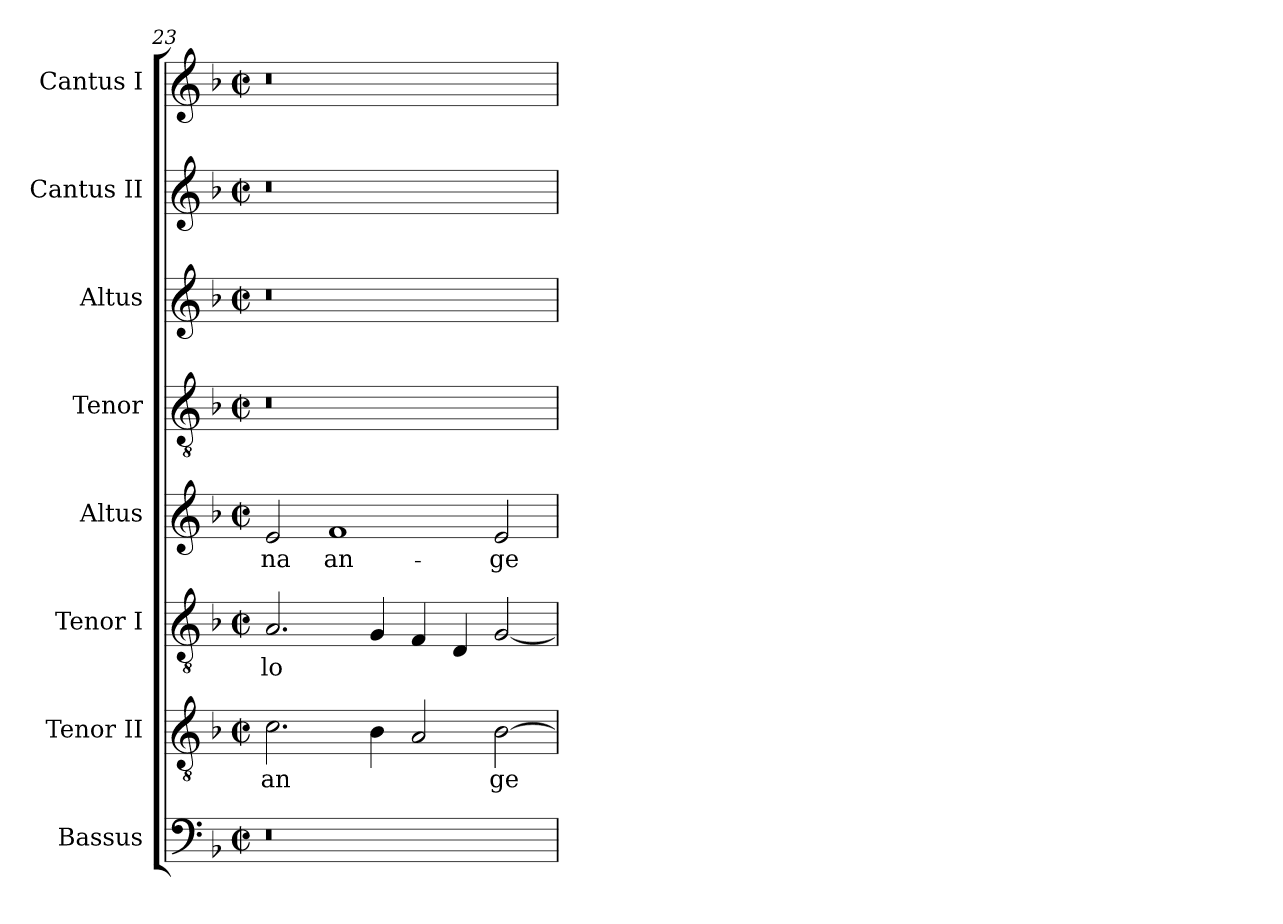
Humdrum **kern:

**kern	**kern	**text	**kern	**text	**kern	**text	**kern	**kern	**kern	**kern
*part8	*part7	*part7	*part6	*part6	*part5	*part5	*part4	*part3	*part2	*part1
*staff8	*staff7	*staff7	*staff6	*staff6	*staff5	*staff5	*staff4	*staff3	*staff2	*staff1
*I"Bassus	*I"Tenor II	*	*I"Tenor I	*	*I"Altus	*	*I"Tenor	*I"Altus	*I"Cantus II	*I"Cantus I
*clefF4	*clefGv2	*	*clefGv2	*	*clefG2	*	*clefGv2	*clefG2	*clefG2	*clefG2
*k[b-]	*k[b-]	*	*k[b-]	*	*k[b-]	*	*k[b-]	*k[b-]	*k[b-]	*k[b-]
*F:	*F:	*	*F:	*	*F:	*	*F:	*F:	*F:	*F:
*M2/2	*M2/2	*	*M2/2	*	*M2/2	*	*M2/2	*M2/2	*M2/2	*M2/2
*met(c|)	*met(c|)	*	*met(c|)	*	*met(c|)	*	*met(c|)	*met(c|)	*met(c|)	*met(c|)
=23	=23	=23	=23	=23	=23	=23	=23	=23	=23	=23
!	!	!LO:LY:b:cj	!	!LO:LY:b:cj	!	!LO:LY:b:cj	!	!	!	!
0r	2.c\	an	2.A/	lo	2e/	-na	0r	0r	0r	0r
!	!	!	!	!	!	!LO:LY:b:cj	!	!	!	!
.	.	.	.	.	1f	an-	.	.	.	.
.	4B-\	.	4G/	.	.	.	.	.	.	.
.	2A/	.	4F/	.	.	.	.	.	.	.
.	.	.	4D/	.	.	.	.	.	.	.
!	!	!LO:LY:b:cj	!	!	!	!LO:LY:b:cj	!	!	!	!
.	[>2B-\	ge	[<2G/	.	2e/	-ge-	.	.	.	.
=	=	=	=	=	=	=	=	=	=	=
*-	*-	*-	*-	*-	*-	*-	*-	*-	*-	*-
